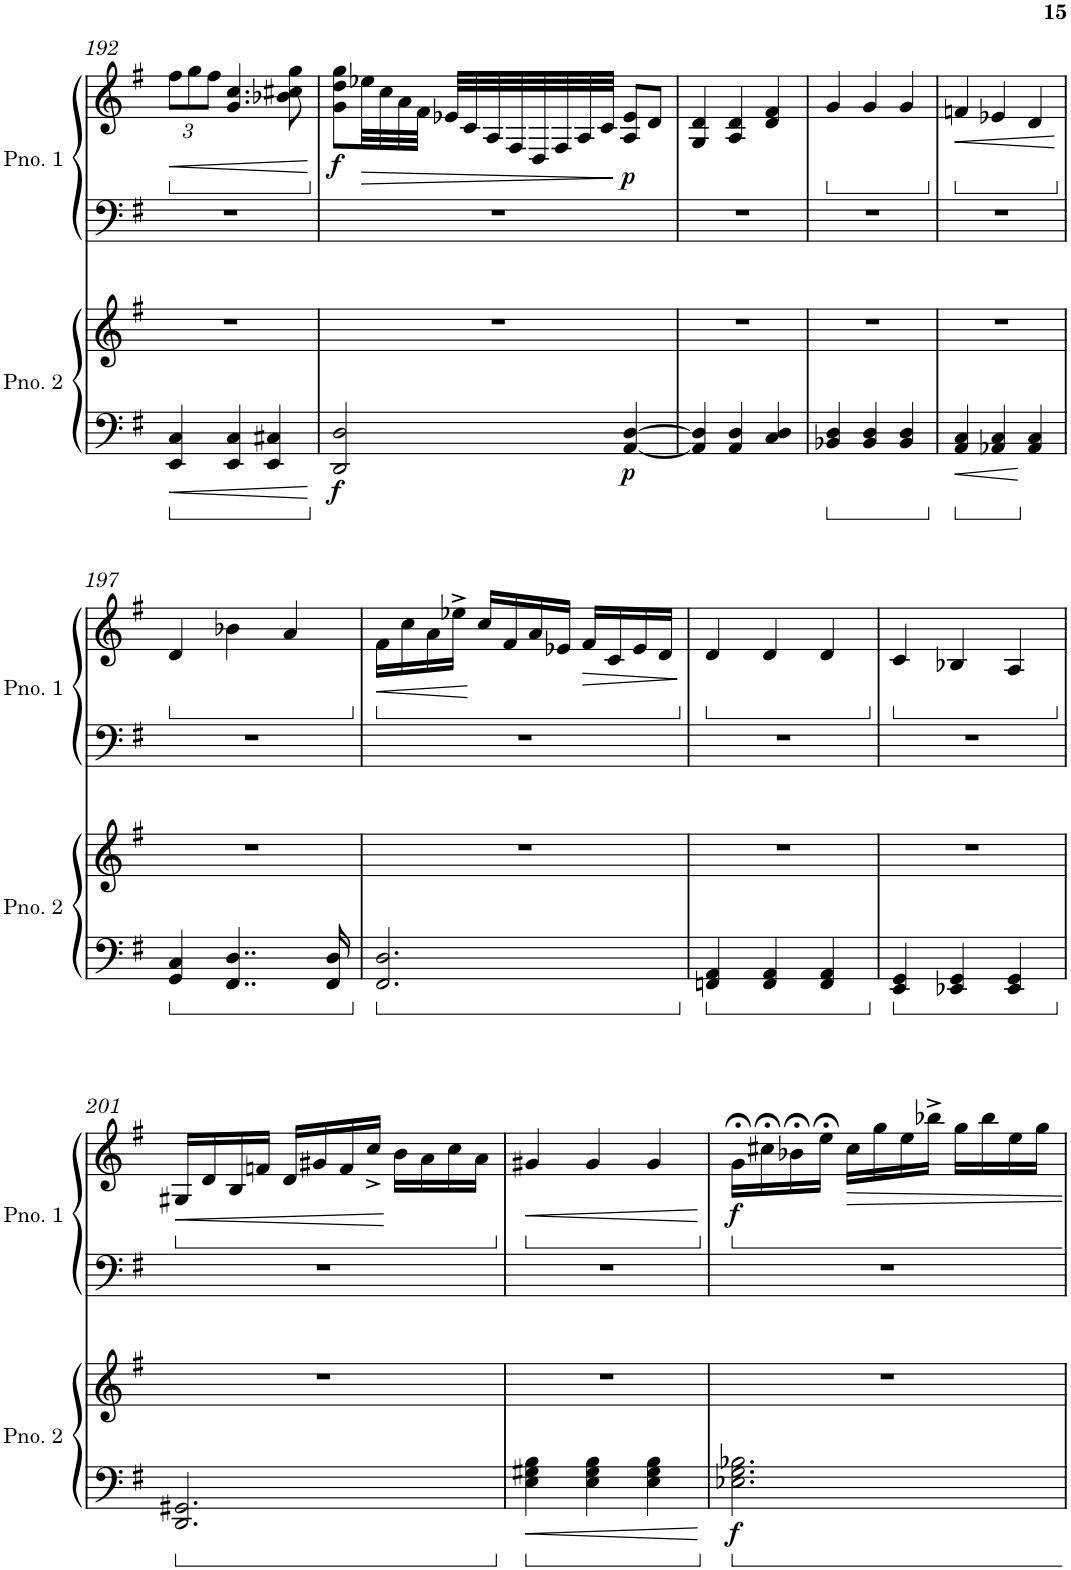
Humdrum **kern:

**kern	**kern	**dynam	**kern	**kern	**dynam
*part2	*part2	*part2	*part1	*part1	*part1
*staff4	*staff3	*staff3/4	*staff2	*staff1	*staff1/2
*I"Piano 2	*	*	*I"Piano 1	*	*
*I'Pno. 2	*	*	*I'Pno. 1	*	*
!!LO:PB:g=z
*clefF4	*clefG2	*	*clefF4	*clefG2	*
*k[f#]	*k[f#]	*	*k[f#]	*k[f#]	*
*M3/4	*M3/4	*	*M3/4	*M3/4	*
*	*	*	*	*Xbrackettup	*
=192	=192	=192	=192	=192	=192
!	!	!	!	!	!LO:HP:b
4EE/ 4C/	2.r	.	2.r	12ff#\L	<
*	*	*	*	*ped	*
.	.	.	.	12gg\	.
.	.	.	.	12ff#\J	.
4EE/ 4C/	.	.	.	4.g/ 4.cc/	.
4EE/ 4C#X/	.	.	.	.	.
.	.	.	.	8b-X\ 8cc#X\ 8gg\	.
.	.	.	.	.	[
=193	=193	=193	=193	=193	=193
*	*	*	*	*Xped	*
!	!	!LO:DY:b=2	!	!	!LO:DY:b
2DD/ 2D/	2.r	f	2.r	8g\ 8dd\ 8gg\L	f
!	!	!	!	!	!LO:HP:b
.	.	.	.	32ee-X\LL	>
.	.	.	.	32cc\	.
.	.	.	.	32a\	.
.	.	.	.	32f#\JJJ	.
.	.	.	.	32e-X/LLL	.
.	.	.	.	32c/	.
.	.	.	.	32A/	.
.	.	.	.	32F#/	.
.	.	.	.	32D/	.
.	.	.	.	32F#/	.
.	.	.	.	32A/	.
.	.	.	.	32c/JJJ	.
!	!	!LO:DY:b=2	!	!	!LO:DY:n=1:b
[4AA/ [4D/	.	p	.	8A/ 8e-/L	] p
.	.	.	.	8d/J	.
=194	=194	=194	=194	=194	=194
4AA/] 4D/]	2.r	.	2.r	4G/ 4d/	.
4AA/ 4D/	.	.	.	4A/ 4d/	.
4C/ 4D/	.	.	.	4d/ 4f#/	.
=195	=195	=195	=195	=195	=195
*	*	*	*	*ped	*
4BB-X/ 4D/	2.r	.	2.r	4g/	.
4BB-/ 4D/	.	.	.	4g/	.
4BB-/ 4D/	.	.	.	4g/	.
=196	=196	=196	=196	=196	=196
*	*	*	*	*Xped	*
!	!	!	!	!	!LO:HP:b
4AA/ 4C/	2.r	.	2.r	4fn/	<
*	*	*	*	*ped	*
4AA-X/ 4C/	.	.	.	4e-X/	.
4AA-/ 4C/	.	.	.	4d/	.
.	.	.	.	.	[
!!LO:LB:g=z
=197	=197	=197	=197	=197	=197
*	*	*	*	*Xped	*
*	*	*	*	*ped	*
4GG/ 4C/	2.r	.	2.r	4d/	.
4..FF#/ 4..D/	.	.	.	4b-X\	.
.	.	.	.	4a/	.
16FF#/ 16D/	.	.	.	.	.
=198	=198	=198	=198	=198	=198
*	*	*	*	*Xped	*
!	!	!	!	!	!LO:HP:b
2.FF#/ 2.D/	2.r	.	2.r	16f#\LL	<
*	*	*	*	*ped	*
.	.	.	.	16cc\	.
.	.	.	.	16a\	.
.	.	.	.	16ee-X^\JJ	.
.	.	.	.	16cc/LL	[
.	.	.	.	16f#/	.
.	.	.	.	16a/	.
.	.	.	.	16e-X/JJ	.
!	!	!	!	!	!LO:HP:b
.	.	.	.	16f#/LL	>
.	.	.	.	16c/	.
.	.	.	.	16e-/	.
.	.	.	.	16d/JJ	.
.	.	.	.	.	]
=199	=199	=199	=199	=199	=199
*	*	*	*	*Xped	*
*	*	*	*	*ped	*
4FFn/ 4AA/	2.r	.	2.r	4d/	.
4FF/ 4AA/	.	.	.	4d/	.
4FF/ 4AA/	.	.	.	4d/	.
=200	=200	=200	=200	=200	=200
*	*	*	*	*Xped	*
*	*	*	*	*ped	*
4EE/ 4GG/	2.r	.	2.r	4c/	.
4EE-X/ 4GG/	.	.	.	4B-X/	.
4EE-/ 4GG/	.	.	.	4A/	.
!!LO:LB:g=z
=201	=201	=201	=201	=201	=201
*	*	*	*	*Xped	*
!	!	!	!	!	!LO:HP:b
2.DD/ 2.GG#X/	2.r	.	2.r	16G#X/LL	<
*	*	*	*	*ped	*
.	.	.	.	16d/	.
.	.	.	.	16B/	.
.	.	.	.	16fn/JJ	.
.	.	.	.	16d/LL	.
.	.	.	.	16g#X/	.
.	.	.	.	16f/	.
.	.	.	.	16cc^/JJ	.
.	.	.	.	16b\LL	[
.	.	.	.	16a\	.
.	.	.	.	16cc\	.
.	.	.	.	16a\JJ	.
=202	=202	=202	=202	=202	=202
*	*	*	*	*Xped	*
!	!	!	!	!	!LO:HP:b
4E\ 4G#X\ 4B\	2.r	.	2.r	4g#X/	<
*	*	*	*	*ped	*
4E\ 4G#\ 4B\	.	.	.	4g#/	.
4E\ 4G#\ 4B\	.	.	.	4g#/	.
.	.	.	.	.	[
=203	=203	=203	=203	=203	=203
*	*	*	*	*Xped	*
!	!	!LO:DY:b=2	!	!	!LO:DY:b
2.E-X\ 2.G\ 2.B-X\	2.r	f	2.r	16g;<\LL	f
.	.	.	.	16cc#X;<\	.
.	.	.	.	16b-X;<\	.
.	.	.	.	16ee;<\JJ	.
.	.	.	.	16cc#\LL	.
.	.	.	.	16gg\	.
.	.	.	.	16ee\	.
.	.	.	.	16bb-X^\JJ	.
.	.	.	.	16gg\LL	.
.	.	.	.	16bb-\	.
.	.	.	.	16ee\	.
.	.	.	.	16gg\JJ	.
=	=	=	=	=	=
*-	*-	*-	*-	*-	*-
